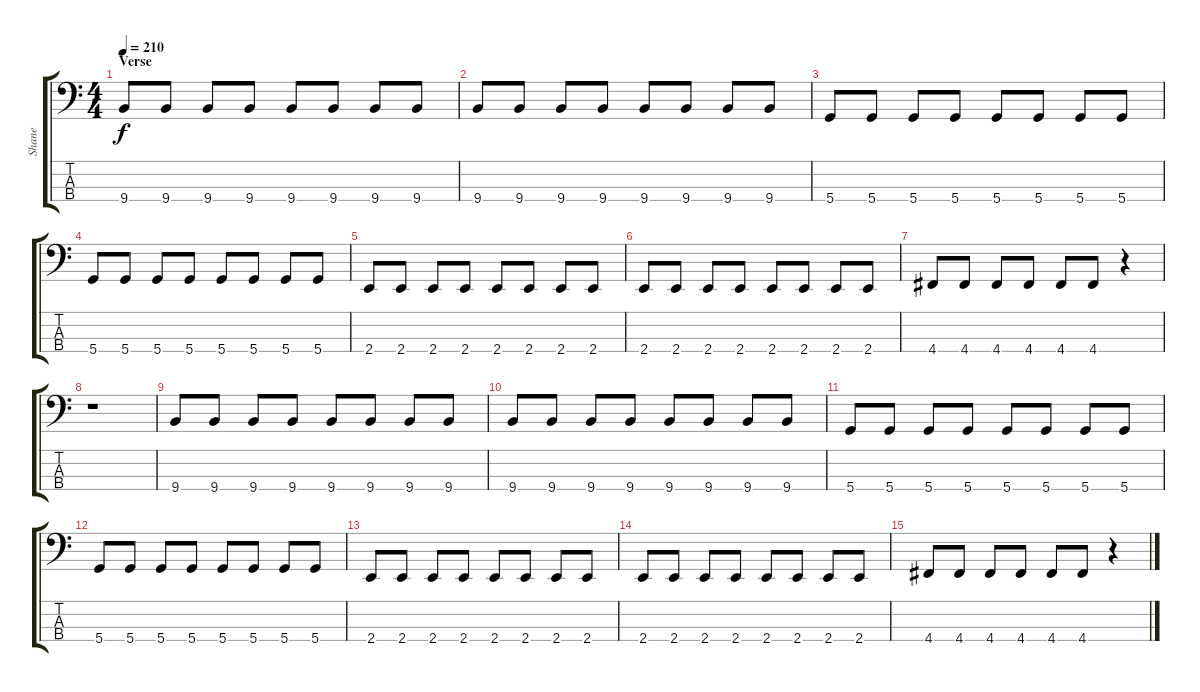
\track ("Shane" "Shane") {instrument electricbasspick}
\staff {score tabs}
\tuning (G2 D2 A1 D1) {hide}
\ts (4 4)
\section ("" "Verse")
\tempo 210
\clef f4
\ks c
9.4.8{dy f} 9.4.8 9.4.8 9.4.8 9.4.8 9.4.8 9.4.8 9.4.8 |
9.4.8 9.4.8 9.4.8 9.4.8 9.4.8 9.4.8 9.4.8 9.4.8 |
5.4.8 5.4.8 5.4.8 5.4.8 5.4.8 5.4.8 5.4.8 5.4.8 |
5.4.8 5.4.8 5.4.8 5.4.8 5.4.8 5.4.8 5.4.8 5.4.8 |
2.4.8 2.4.8 2.4.8 2.4.8 2.4.8 2.4.8 2.4.8 2.4.8 |
2.4.8 2.4.8 2.4.8 2.4.8 2.4.8 2.4.8 2.4.8 2.4.8 |
4.4.8 4.4.8 4.4.8 4.4.8 4.4.8 4.4.8 r.4 |
r.1 |
9.4.8 9.4.8 9.4.8 9.4.8 9.4.8 9.4.8 9.4.8 9.4.8 |
9.4.8 9.4.8 9.4.8 9.4.8 9.4.8 9.4.8 9.4.8 9.4.8 |
5.4.8 5.4.8 5.4.8 5.4.8 5.4.8 5.4.8 5.4.8 5.4.8 |
5.4.8 5.4.8 5.4.8 5.4.8 5.4.8 5.4.8 5.4.8 5.4.8 |
2.4.8 2.4.8 2.4.8 2.4.8 2.4.8 2.4.8 2.4.8 2.4.8 |
2.4.8 2.4.8 2.4.8 2.4.8 2.4.8 2.4.8 2.4.8 2.4.8 |
4.4.8 4.4.8 4.4.8 4.4.8 4.4.8 4.4.8 r.4
